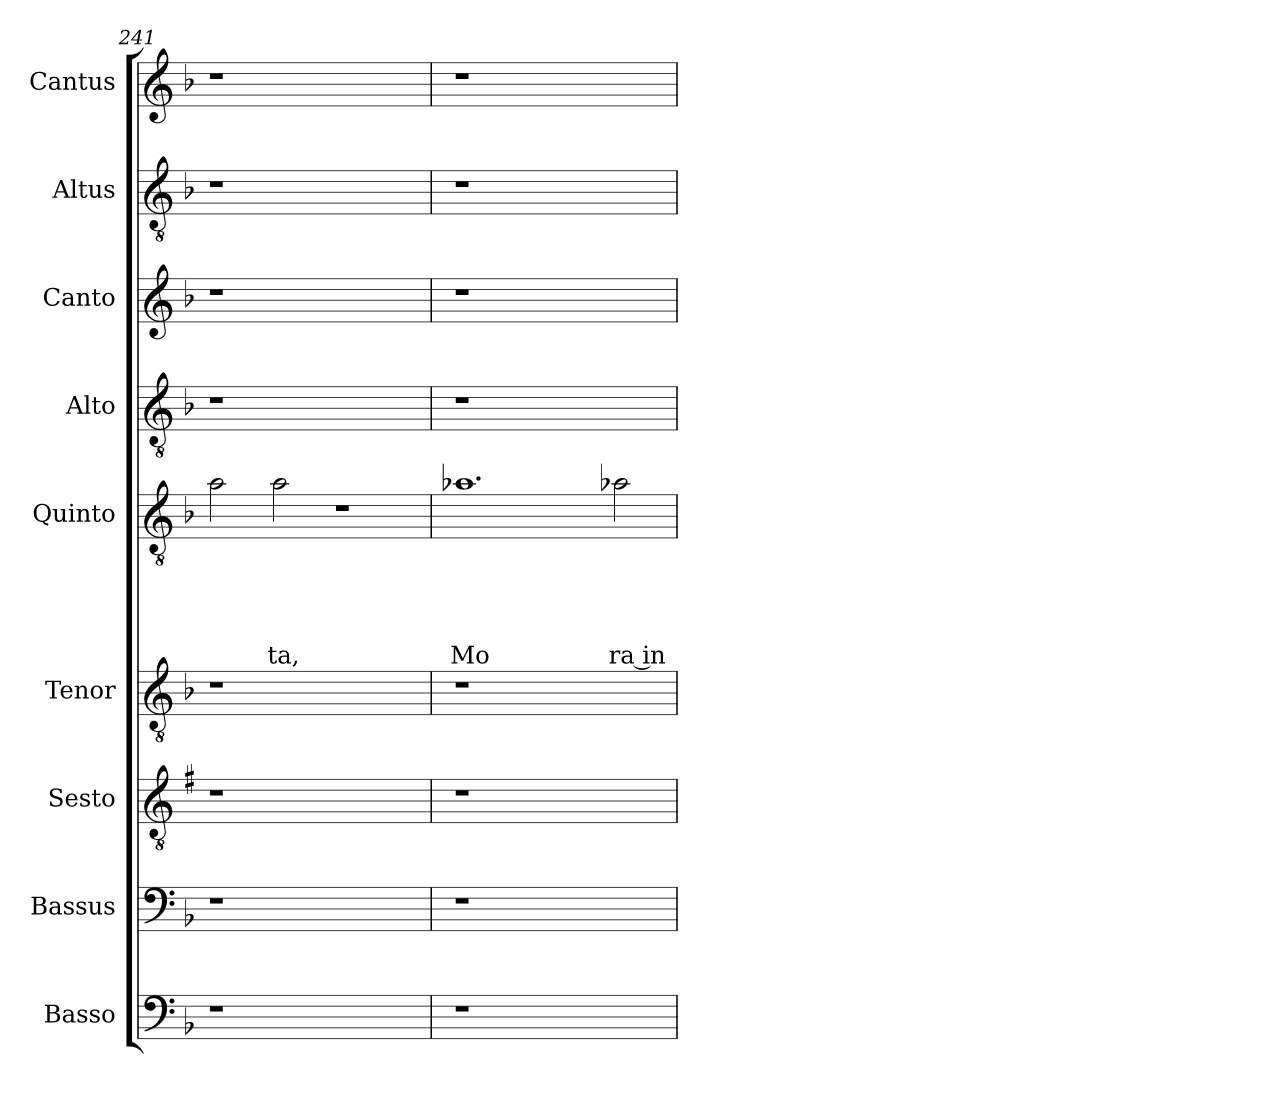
**kern	**kern	**kern	**kern	**kern	**text	**text	**text	**text	**text	**kern	**kern	**kern	**kern
*part9	*part8	*part7	*part6	*part5	*part5	*part5	*part5	*part5	*part5	*part4	*part3	*part2	*part1
*staff9	*staff8	*staff7	*staff6	*staff5	*staff5	*staff5	*staff5	*staff5	*staff5	*staff4	*staff3	*staff2	*staff1
*I"Basso	*I"Bassus	*I"Sesto	*I"Tenor	*I"Quinto	*	*	*	*	*	*I"Alto	*I"Canto	*I"Altus	*I"Cantus
*	*	*I'Sesto	*I'Tenor	*I'Quinto	*	*	*	*	*	*I'Alto	*I'Canto	*I'Altus	*I'Cantus
*clefF4	*clefF4	*clefGv2	*clefGv2	*clefGv2	*	*	*	*	*	*clefGv2	*clefG2	*clefGv2	*clefG2
*k[b-]	*k[b-]	*k[f#]	*k[b-]	*k[b-]	*	*	*	*	*	*k[b-]	*k[b-]	*k[b-]	*k[b-]
*F:	*F:	*G:	*F:	*F:	*	*	*	*	*	*F:	*F:	*F:	*F:
=241	=241	=241	=241	=241	=241	=241	=241	=241	=241	=241	=241	=241	=241
1r	1r	1r	1r	2a\	.	.	.	.	.	1r	1r	1r	1r
!	!	!	!	!	!	!	!	!	!LO:LY:b	!	!	!	!
.	.	.	.	2a\	.	.	.	.	ta,	.	.	.	.
1ryy	1ryy	1ryy	1ryy	1r	.	.	.	.	.	1ryy	1ryy	1ryy	1ryy
=242	=242	=242	=242	=242	=242	=242	=242	=242	=242	=242	=242	=242	=242
!	!	!	!	!	!	!	!	!	!LO:LY:b	!	!	!	!
1r	1r	1r	1r	1.a-X	.	.	.	.	Mo	1r	1r	1r	1r
1ryy	1ryy	1ryy	1ryy	.	.	.	.	.	.	1ryy	1ryy	1ryy	1ryy
!	!	!	!	!	!	!	!	!	!LO:LY:b:rj	!	!	!	!
.	.	.	.	2a-X\	.	.	.	.	ra in	.	.	.	.
=	=	=	=	=	=	=	=	=	=	=	=	=	=
*-	*-	*-	*-	*-	*-	*-	*-	*-	*-	*-	*-	*-	*-
